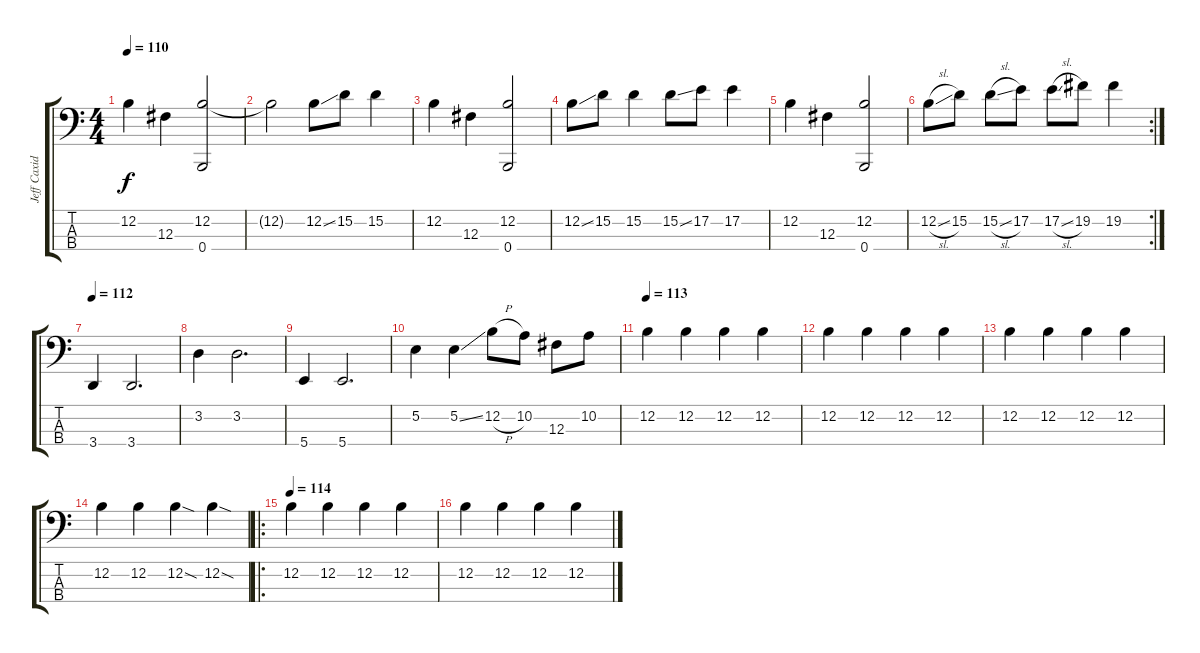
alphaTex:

\track ("Jeff Caxide" "Jeff Caxid") {instrument electricbassfinger}
\staff {score tabs}
\tuning (E2 B1 Gb1 B0) {hide}
\ts (4 4)
\tempo 110
\clef f4
\ks c
12.2.4{dy f} 12.3.4 (12.2 0.4).2 |
12.2{t}.2 12.2{ss}.8 15.2.8 15.2.4 |
12.2.4 12.3.4 (12.2 0.4).2 |
12.2{ss}.8 15.2.8 15.2.4 15.2{ss}.8 17.2.8 17.2.4 |
12.2.4 12.3.4 (12.2 0.4).2 |
\rc 2
12.2{sl}.8 15.2.8 15.2{sl}.8 17.2.8 17.2{sl}.8 19.2.8 19.2.4 |
\tempo 112
3.4.4 3.4.2{d} |
3.2.4 3.2.2{d} |
5.4.4 5.4.2{d} |
5.2.4 5.2{ss}.4 12.2{h}.8 10.2.8 12.3.8 10.2.8 |
\tempo 113
12.2.4 12.2.4 12.2.4 12.2.4 |
12.2.4 12.2.4 12.2.4 12.2.4 |
12.2.4 12.2.4 12.2.4 12.2.4 |
12.2.4 12.2.4 12.2{sod}.4 12.2{sod}.4 |
\ro
\tempo 114
12.2.4 12.2.4 12.2.4 12.2.4 |
12.2.4 12.2.4 12.2.4 12.2.4
